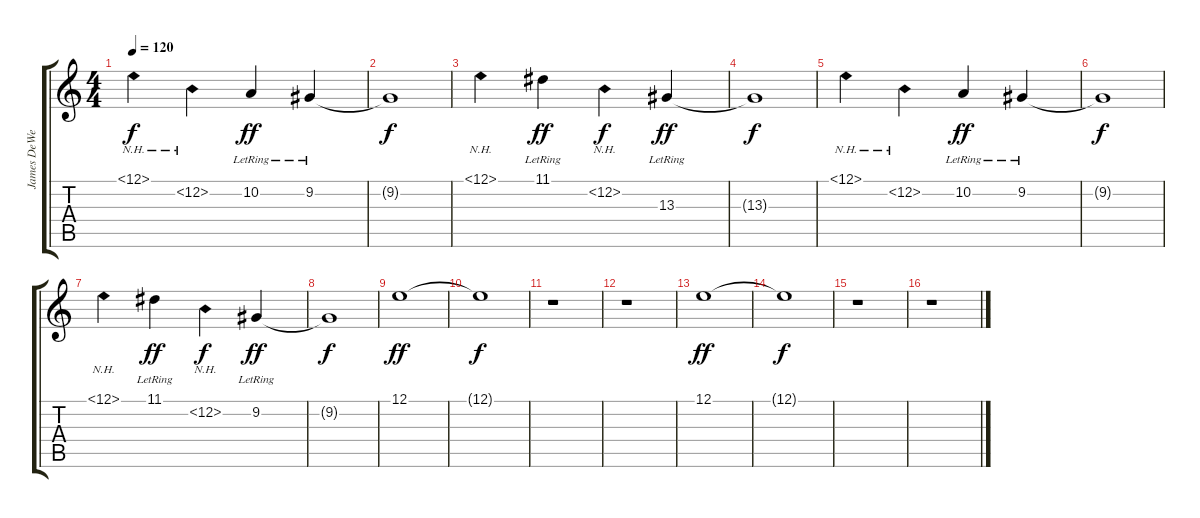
\track ("James DeWees" "James DeWe") {instrument acousticgrandpiano}
\staff {score tabs}
\tuning (E4 B3 G3 D3 A2 E2) {hide}
\ts (4 4)
\tempo 120
\clef g2
\ks c
12.1{nh}.4{dy f instrument acousticgrandpiano} 12.2{nh}.4 10.2{lr}.4{dy ff} 9.2{lr}.4 |
9.2{t}.1{dy f} |
12.1{nh}.4 11.1{lr}.4{dy ff} 12.2{nh}.4{dy f} 13.3{lr}.4{dy ff} |
13.3{t}.1{dy f} |
12.1{nh}.4 12.2{nh}.4 10.2{lr}.4{dy ff} 9.2{lr}.4 |
9.2{t}.1{dy f} |
12.1{nh}.4 11.1{lr}.4{dy ff} 12.2{nh}.4{dy f} 9.2{lr}.4{dy ff} |
9.2{t}.1{dy f} |
12.1.1{dy ff} |
12.1{t}.1{dy f} |
r.1 |
r.1 |
12.1.1{dy ff} |
12.1{t}.1{dy f} |
r.1 |
r.1
